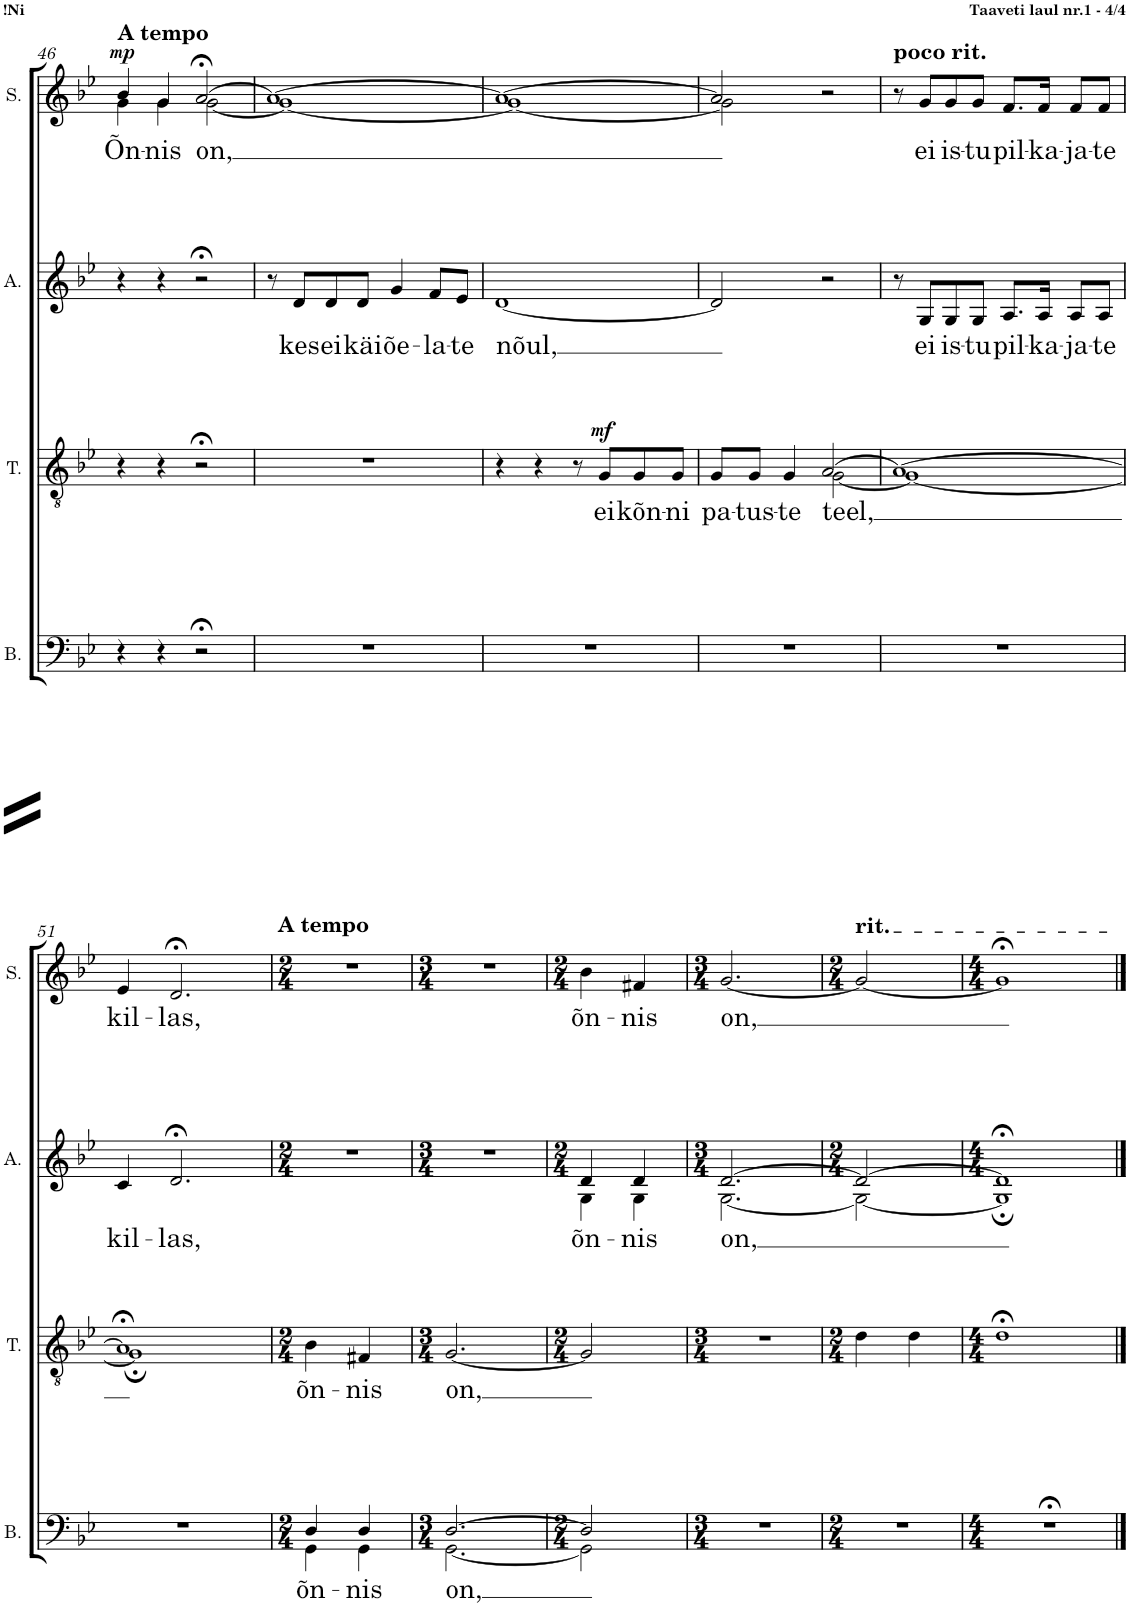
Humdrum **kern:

**kern	**text	**kern	**text	**dynam	**kern	**text	**kern	**text	**dynam
*part4	*part4	*part3	*part3	*part3	*part2	*part2	*part1	*part1	*part1
*staff4	*staff4	*staff3	*staff3	*staff3	*staff2	*staff2	*staff1	*staff1	*staff1
*I"B.	*	*I"T.	*	*	*I"A.	*	*I"S.	*	*
*I'B.	*	*I'T.	*	*	*I'A.	*	*I'S.	*	*
!!LO:PB:g=z
*clefF4	*	*clefGv2	*	*	*clefG2	*	*clefG2	*	*
*k[b-e-]	*	*k[b-e-]	*	*	*k[b-e-]	*	*k[b-e-]	*	*
*M4/4	*	*M4/4	*	*	*M4/4	*	*M4/4	*	*
=46	=46	=46	=46	=46	=46	=46	=46	=46	=46
!	!	!	!	!	!	!	!LO:TX:a:B:t=A tempo	!	!
!	!	!	!	!	!	!	!	!LO:LY:b	!LO:DY:a
*	*	*	*	*	*	*	*^	*	*
4r	.	4r	.	.	4r	.	4b-/	4g\	Õn-	mp
!	!	!	!	!	!	!	!	!	!LO:LY:b	!
4r	.	4r	.	.	4r	.	4g/	4g\	-nis	.
!	!	!	!	!	!	!	!	!	!LO:LY:b	!
2r;<	.	2r;<	.	.	2r;<	.	[2a;</	[2g\	on,	.
=47	=47	=47	=47	=47	=47	=47	=47	=47	=47	=47
1r	.	1r	.	.	8r	.	1a_	1g_	.	.
!	!	!	!	!	!	!LO:LY:b	!	!	!	!
.	.	.	.	.	8d/L	kes	.	.	.	.
!	!	!	!	!	!	!LO:LY:b	!	!	!	!
.	.	.	.	.	8d/	ei	.	.	.	.
!	!	!	!	!	!	!LO:LY:b	!	!	!	!
.	.	.	.	.	8d/J	käi	.	.	.	.
!	!	!	!	!	!	!LO:LY:b	!	!	!	!
.	.	.	.	.	4g/	õe-	.	.	.	.
!	!	!	!	!	!	!LO:LY:b	!	!	!	!
.	.	.	.	.	8f/L	-la-	.	.	.	.
!	!	!	!	!	!	!LO:LY:b	!	!	!	!
.	.	.	.	.	8e-/J	-te	.	.	.	.
=48	=48	=48	=48	=48	=48	=48	=48	=48	=48	=48
!	!	!	!	!	!	!LO:LY:b	!	!	!	!
1r	.	4r	.	.	[1d	nõul,	1a_	1g_	.	.
.	.	4r	.	.	.	.	.	.	.	.
.	.	8r	.	.	.	.	.	.	.	.
!	!	!	!LO:LY:b	!LO:DY:a	!	!	!	!	!	!
.	.	8G/L	ei	mf	.	.	.	.	.	.
!	!	!	!LO:LY:b	!	!	!	!	!	!	!
.	.	8G/	kõn-	.	.	.	.	.	.	.
!	!	!	!LO:LY:b	!	!	!	!	!	!	!
.	.	8G/J	-ni	.	.	.	.	.	.	.
=49	=49	=49	=49	=49	=49	=49	=49	=49	=49	=49
!	!	!	!LO:LY:b	!	!	!	!	!	!	!
*	*	*^	*	*	*	*	*	*	*	*
1r	.	8G/L	2ryy	pa-	.	2d/]	.	2a/]	2g\]	.	.
!	!	!	!	!LO:LY:b	!	!	!	!	!	!	!
.	.	8G/J	.	-tus-	.	.	.	.	.	.	.
!	!	!	!	!LO:LY:b	!	!	!	!	!	!	!
.	.	4G/	.	-te	.	.	.	.	.	.	.
!	!	!	!	!LO:LY:b	!	!	!	!	!	!	!
.	.	[2A/	[2G\	teel,	.	2r	.	2r	2ryy	.	.
=50	=50	=50	=50	=50	=50	=50	=50	=50	=50	=50	=50
!	!	!	!	!	!	!	!	!LO:TX:a:B:t=poco rit.	!	!	!
*	*	*	*	*	*	*	*	*v	*v	*	*
1r	.	1A_	1G_	.	.	8r	.	8r	.	.
!	!	!	!	!	!	!	!LO:LY:b	!	!LO:LY:b	!
.	.	.	.	.	.	8G/L	ei	8g/L	ei	.
!	!	!	!	!	!	!	!LO:LY:b	!	!LO:LY:b	!
.	.	.	.	.	.	8G/	is-	8g/	is-	.
!	!	!	!	!	!	!	!LO:LY:b	!	!LO:LY:b	!
.	.	.	.	.	.	8G/J	-tu	8g/J	-tu	.
!	!	!	!	!	!	!	!LO:LY:b	!	!LO:LY:b	!
.	.	.	.	.	.	8.A/L	pil-	8.f/L	pil-	.
!	!	!	!	!	!	!	!LO:LY:b	!	!LO:LY:b	!
.	.	.	.	.	.	16A/Jk	-ka-	16f/Jk	-ka-	.
!	!	!	!	!	!	!	!LO:LY:b	!	!LO:LY:b	!
.	.	.	.	.	.	8A/L	-ja-	8f/L	-ja-	.
!	!	!	!	!	!	!	!LO:LY:b	!	!LO:LY:b	!
.	.	.	.	.	.	8A/J	-te	8f/J	-te	.
!!LO:LB:g=z
=51	=51	=51	=51	=51	=51	=51	=51	=51	=51	=51
!	!	!	!	!	!	!	!LO:LY:b	!	!LO:LY:b	!
1r	.	1A;<]	1G;]	.	.	4c/	kil-	4e-/	kil-	.
!	!	!	!	!	!	!	!LO:LY:b	!	!LO:LY:b	!
.	.	.	.	.	.	2.d;</	-las,	2.d;</	-las,	.
*	*	*v	*v	*	*	*	*	*	*	*
=52	=52	=52	=52	=52	=52	=52	=52	=52	=52
*M2/4	*	*M2/4	*	*	*M2/4	*	*M2/4	*	*
!	!	!	!	!	!	!	!LO:TX:a:B:t=A tempo	!	!
!	!LO:LY:b	!	!LO:LY:b	!	!	!	!	!	!
*^	*	*	*	*	*	*	*	*	*
4D/	4GG\	õn-	4B-\	õn-	.	2r	.	2r	.	.
!	!	!LO:LY:b	!	!LO:LY:b	!	!	!	!	!	!
4D/	4GG\	-nis	4F#X/	-nis	.	.	.	.	.	.
=53	=53	=53	=53	=53	=53	=53	=53	=53	=53	=53
*M3/4	*	*	*M3/4	*	*	*M3/4	*	*M3/4	*	*
!	!	!LO:LY:b	!	!LO:LY:b	!	!	!	!	!	!
[2.D/	[2.GG\	on,	[2.G/	on,	.	2.r	.	2.r	.	.
=54	=54	=54	=54	=54	=54	=54	=54	=54	=54	=54
*M2/4	*	*	*M2/4	*	*	*M2/4	*	*M2/4	*	*
!	!	!	!	!	!	!	!LO:LY:b	!	!LO:LY:b	!
*	*	*	*	*	*	*^	*	*	*	*
2D/]	2GG\]	.	2G/]	.	.	4d/	4G\	õn-	4b-\	õn-	.
!	!	!	!	!	!	!	!	!LO:LY:b	!	!LO:LY:b	!
.	.	.	.	.	.	4d/	4G\	-nis	4f#X/	-nis	.
*v	*v	*	*	*	*	*	*	*	*	*	*
=55	=55	=55	=55	=55	=55	=55	=55	=55	=55	=55
*M3/4	*	*M3/4	*	*	*M3/4	*	*	*M3/4	*	*
!	!	!	!	!	!	!	!LO:LY:b	!	!LO:LY:b	!
2.r	.	2.r	.	.	[2.d/	[2.G\	on,	[2.g/	on,	.
=56	=56	=56	=56	=56	=56	=56	=56	=56	=56	=56
*M2/4	*	*M2/4	*	*	*M2/4	*	*	*M2/4	*	*
!	!	!	!	!	!	!	!	!LO:TX:a:t=rit.	!	!
2r	.	4d\	.	.	2d/_	2G\_	.	2g/_	.	.
.	.	4d\	.	.	.	.	.	.	.	.
=57	=57	=57	=57	=57	=57	=57	=57	=57	=57	=57
*M4/4	*	*M4/4	*	*	*M4/4	*	*	*M4/4	*	*
1r;<	.	1d;<	.	.	1d;<]	1G;]	.	1g;<]	.	.
*	*	*	*	*	*v	*v	*	*	*	*
==	==	==	==	==	==	==	==	==	==
*-	*-	*-	*-	*-	*-	*-	*-	*-	*-
